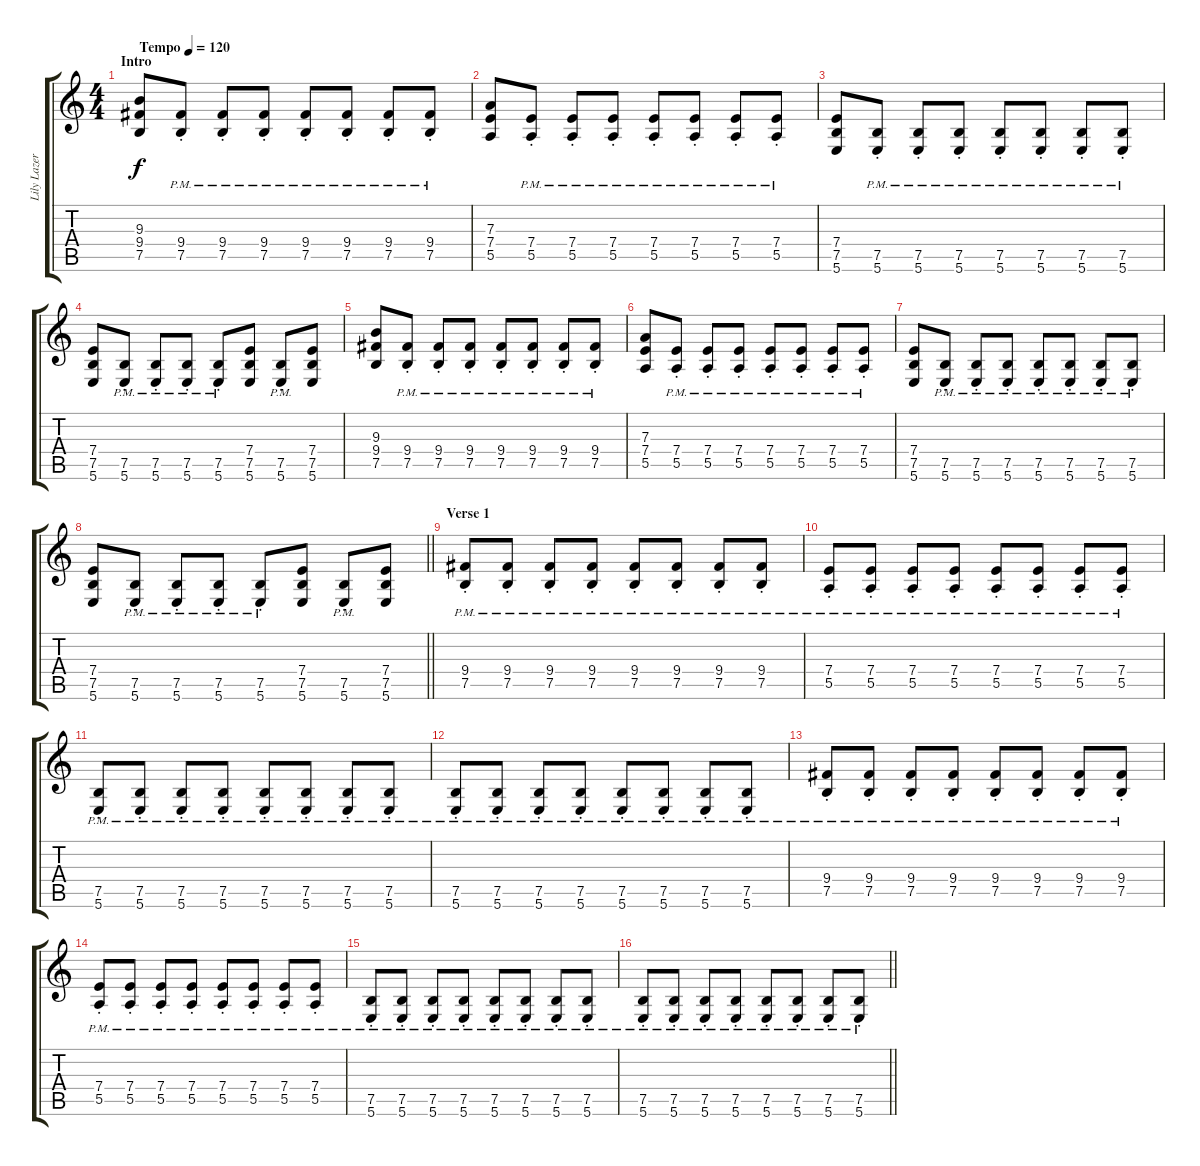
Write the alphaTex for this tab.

\track ("Lily Lazer (Guitar)" "Lily Lazer") {instrument distortionguitar}
\staff {score tabs}
\tuning (B3 Gb3 D3 A2 E2 B1) {hide}
\ts (4 4)
\section ("" "Intro")
\tempo (120 "Tempo")
\clef g2
\ks c
(9.3 9.4 7.5).8{dy f instrument distortionguitar} (9.4{pm st} 7.5{pm st}).8 (9.4{pm st} 7.5{pm st}).8 (9.4{pm st} 7.5{pm st}).8 (9.4{pm st} 7.5{pm st}).8 (9.4{pm st} 7.5{pm st}).8 (9.4{pm st} 7.5{pm st}).8 (9.4{pm st} 7.5{pm st}).8 |
(7.3 7.4 5.5).8 (7.4{pm st} 5.5{pm st}).8 (7.4{pm st} 5.5{pm st}).8 (7.4{pm st} 5.5{pm st}).8 (7.4{pm st} 5.5{pm st}).8 (7.4{pm st} 5.5{pm st}).8 (7.4{pm st} 5.5{pm st}).8 (7.4{pm st} 5.5{pm st}).8 |
(7.4 7.5 5.6).8 (7.5{pm st} 5.6{pm st}).8 (7.5{pm st} 5.6{pm st}).8 (7.5{pm st} 5.6{pm st}).8 (7.5{pm st} 5.6{pm st}).8 (7.5{pm st} 5.6{pm st}).8 (7.5{pm st} 5.6{pm st}).8 (7.5{pm st} 5.6{pm st}).8 |
(7.4 7.5 5.6).8 (7.5{pm st} 5.6{pm st}).8 (7.5{pm st} 5.6{pm st}).8 (7.5{pm st} 5.6{pm st}).8 (7.5{pm st} 5.6{pm st}).8 (7.4 7.5 5.6).8 (7.5{pm st} 5.6{pm st}).8 (7.4 7.5 5.6).8 |
(9.3 9.4 7.5).8 (9.4{pm st} 7.5{pm st}).8 (9.4{pm st} 7.5{pm st}).8 (9.4{pm st} 7.5{pm st}).8 (9.4{pm st} 7.5{pm st}).8 (9.4{pm st} 7.5{pm st}).8 (9.4{pm st} 7.5{pm st}).8 (9.4{pm st} 7.5{pm st}).8 |
(7.3 7.4 5.5).8 (7.4{pm st} 5.5{pm st}).8 (7.4{pm st} 5.5{pm st}).8 (7.4{pm st} 5.5{pm st}).8 (7.4{pm st} 5.5{pm st}).8 (7.4{pm st} 5.5{pm st}).8 (7.4{pm st} 5.5{pm st}).8 (7.4{pm st} 5.5{pm st}).8 |
(7.4 7.5 5.6).8 (7.5{pm st} 5.6{pm st}).8 (7.5{pm st} 5.6{pm st}).8 (7.5{pm st} 5.6{pm st}).8 (7.5{pm st} 5.6{pm st}).8 (7.5{pm st} 5.6{pm st}).8 (7.5{pm st} 5.6{pm st}).8 (7.5{pm st} 5.6{pm st}).8 |
\barLineRight lightlight
(7.4 7.5 5.6).8 (7.5{pm st} 5.6{pm st}).8 (7.5{pm st} 5.6{pm st}).8 (7.5{pm st} 5.6{pm st}).8 (7.5{pm st} 5.6{pm st}).8 (7.4 7.5 5.6).8 (7.5{pm st} 5.6{pm st}).8 (7.4 7.5 5.6).8 |
\section ("" "Verse 1")
(9.4{pm st} 7.5{pm st}).8 (9.4{pm st} 7.5{pm st}).8 (9.4{pm st} 7.5{pm st}).8 (9.4{pm st} 7.5{pm st}).8 (9.4{pm st} 7.5{pm st}).8 (9.4{pm st} 7.5{pm st}).8 (9.4{pm st} 7.5{pm st}).8 (9.4{pm st} 7.5{pm st}).8 |
(7.4{pm st} 5.5{pm st}).8 (7.4{pm st} 5.5{pm st}).8 (7.4{pm st} 5.5{pm st}).8 (7.4{pm st} 5.5{pm st}).8 (7.4{pm st} 5.5{pm st}).8 (7.4{pm st} 5.5{pm st}).8 (7.4{pm st} 5.5{pm st}).8 (7.4{pm st} 5.5{pm st}).8 |
(7.5{pm st} 5.6{pm st}).8 (7.5{pm st} 5.6{pm st}).8 (7.5{pm st} 5.6{pm st}).8 (7.5{pm st} 5.6{pm st}).8 (7.5{pm st} 5.6{pm st}).8 (7.5{pm st} 5.6{pm st}).8 (7.5{pm st} 5.6{pm st}).8 (7.5{pm st} 5.6{pm st}).8 |
(7.5{pm st} 5.6{pm st}).8 (7.5{pm st} 5.6{pm st}).8 (7.5{pm st} 5.6{pm st}).8 (7.5{pm st} 5.6{pm st}).8 (7.5{pm st} 5.6{pm st}).8 (7.5{pm st} 5.6{pm st}).8 (7.5{pm st} 5.6{pm st}).8 (7.5{pm st} 5.6{pm st}).8 |
(9.4{pm st} 7.5{pm st}).8 (9.4{pm st} 7.5{pm st}).8 (9.4{pm st} 7.5{pm st}).8 (9.4{pm st} 7.5{pm st}).8 (9.4{pm st} 7.5{pm st}).8 (9.4{pm st} 7.5{pm st}).8 (9.4{pm st} 7.5{pm st}).8 (9.4{pm st} 7.5{pm st}).8 |
(7.4{pm st} 5.5{pm st}).8 (7.4{pm st} 5.5{pm st}).8 (7.4{pm st} 5.5{pm st}).8 (7.4{pm st} 5.5{pm st}).8 (7.4{pm st} 5.5{pm st}).8 (7.4{pm st} 5.5{pm st}).8 (7.4{pm st} 5.5{pm st}).8 (7.4{pm st} 5.5{pm st}).8 |
(7.5{pm st} 5.6{pm st}).8 (7.5{pm st} 5.6{pm st}).8 (7.5{pm st} 5.6{pm st}).8 (7.5{pm st} 5.6{pm st}).8 (7.5{pm st} 5.6{pm st}).8 (7.5{pm st} 5.6{pm st}).8 (7.5{pm st} 5.6{pm st}).8 (7.5{pm st} 5.6{pm st}).8 |
\barLineRight lightlight
(7.5{pm st} 5.6{pm st}).8 (7.5{pm st} 5.6{pm st}).8 (7.5{pm st} 5.6{pm st}).8 (7.5{pm st} 5.6{pm st}).8 (7.5{pm st} 5.6{pm st}).8 (7.5{pm st} 5.6{pm st}).8 (7.5{pm st} 5.6{pm st}).8 (7.5{pm st} 5.6{pm st}).8
